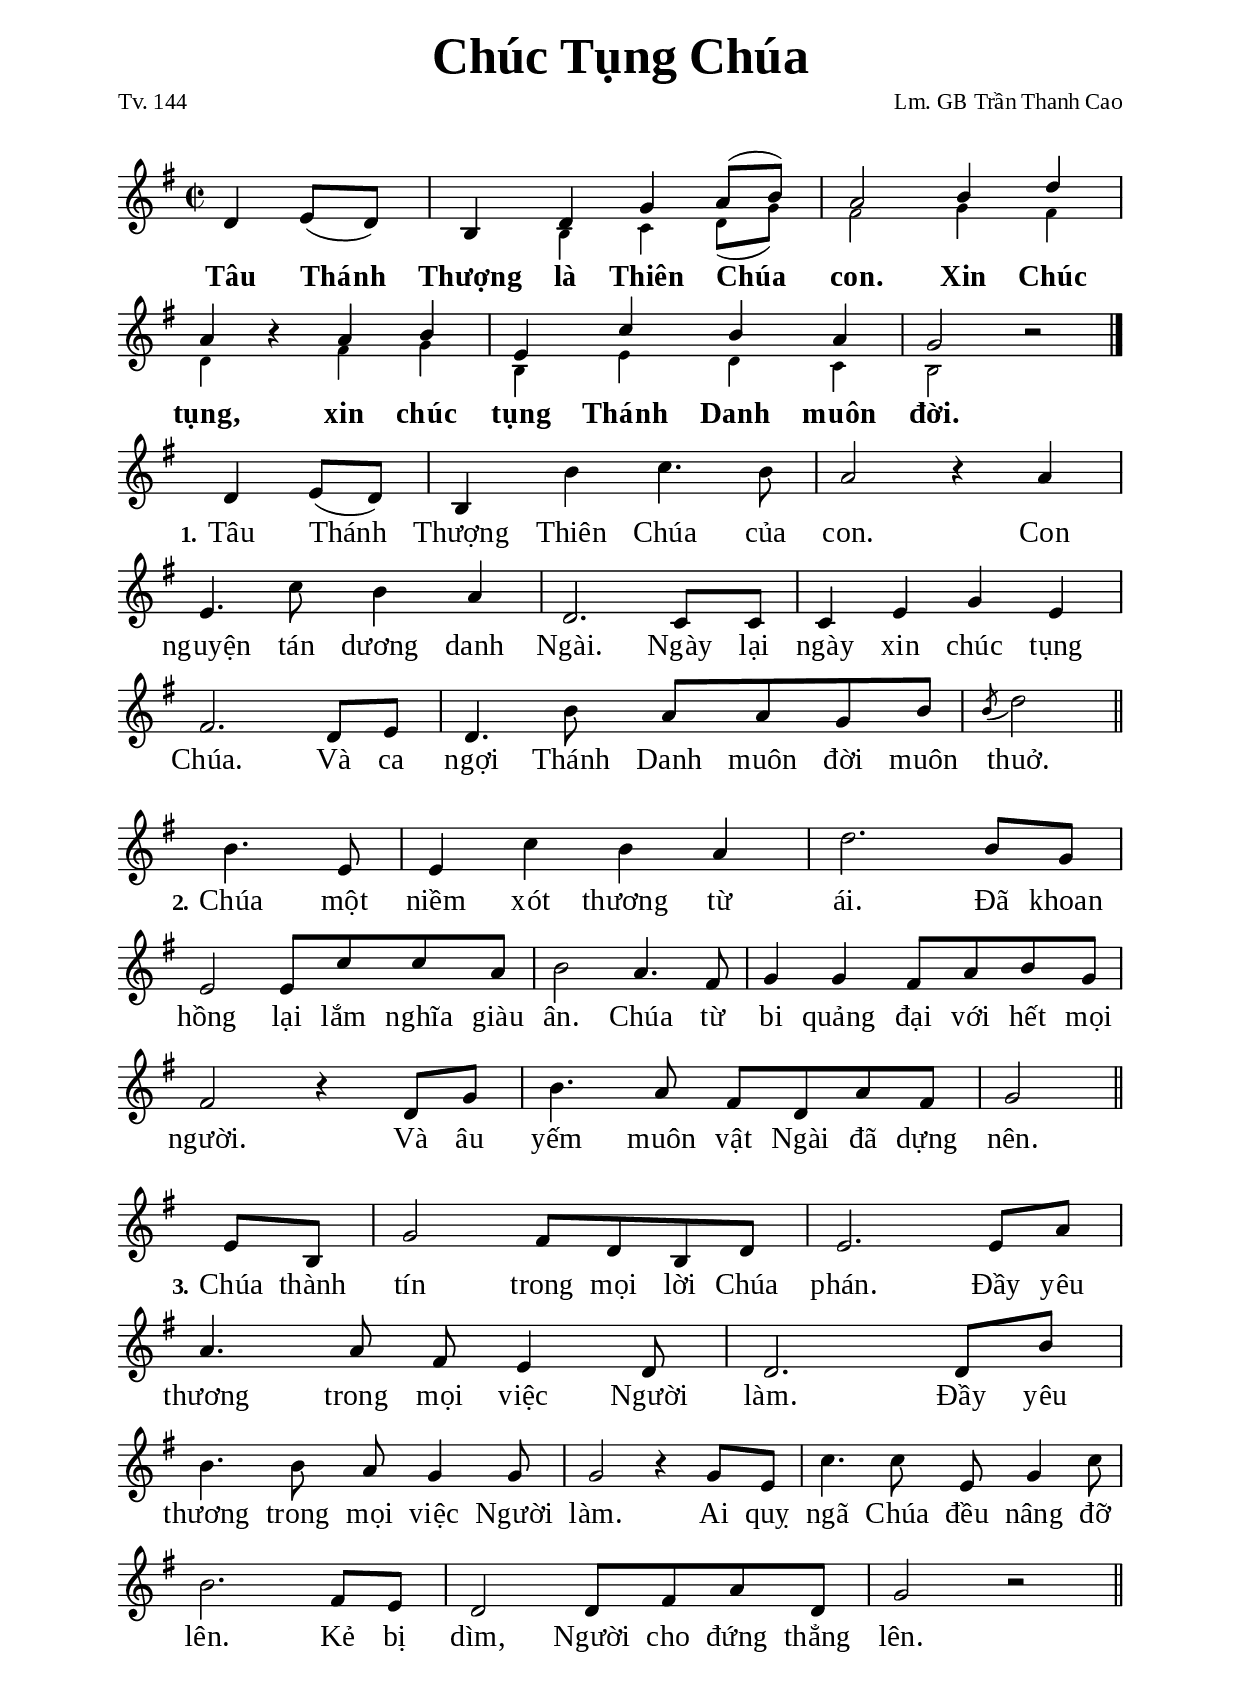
% Cài đặt chung
\version "2.22.1"
\include "english.ly"

\header {
  title = \markup { \fontsize #3 "Chúc Tụng Chúa" }
  poet = "Tv. 144"
  composer = "Lm. GB Trần Thanh Cao"
  arranger = " "
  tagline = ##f
}

\paper {
  #(set-paper-size "a4")
  top-margin = 10\mm
  bottom-margin = 10\mm
  left-margin = 20\mm
  right-margin = 20\mm
  indent = #0
  #(define fonts
    (make-pango-font-tree
      "Liberation Serif"
      "Liberation Serif"
      "Liberation Serif"
      (/ 20 20)))
  page-count = #1
}

% Nhạc điệp khúc
nhacDiepKhucSop = \relative c' {
  \partial 2 d4 e8 _(d) |
  b4 d g a8 (b) |
  a2 b4 d |
  a r a b |
  e, c' b a |
  g2 r \bar "|."
}

nhacDiepKhucBas = \relative c' {
  \override NoteHead.font-size = #-2
  \skip 2
  \skip 4 b4 c d8 (g) |
  fs2 g4 fs |
  d r fs g |
  b, e d c |
  b2 r
}

% Nhạc phiên khúc
nhacPhienKhucMot = \relative c' {
  \partial 2 d4 e8 (d) |
  b4 b' c4. b8 |
  a2 r4 a |
  e4. c'8 b4 a |
  d,2. c8 c |
  c4 e g e |
  fs2. d8 e |
  d4. b'8 a a g b |
  \acciaccatura b8 d2 \bar "||"
}

nhacPhienKhucHai = \relative c'' {
  \partial 2 b4. e,8 |
  e4 c' b a |
  d2. b8 g |
  e2 e8 c' c a |
  b2 a4. fs8 |
  g4 g fs8 a b g |
  fs2 r4 d8 g |
  b4. a8 fs d a' fs |
  g2 \bar "||"
}

nhacPhienKhucBa = \relative c' {
  \partial 4 e8 b |
  g'2 fs8 d b d |
  e2. e8 a |
  a4. a8 fs e4 d8 |
  d2. d8 b' |
  b4. b8 a g4 g8 |
  g2 r4 g8 e |
  c'4. c8 e, g4 c8 |
  b2. fs8 e |
  d2 d8 fs a d, |
  g2 r \bar "||"
}

% Lời điệp khúc
loiDiepKhuc = \lyricmode {
  \override Lyrics.LyricText.font-series = #'bold
  Tâu Thánh Thượng là Thiên Chúa con.
  Xin Chúc tụng, xin chúc tụng Thánh Danh muôn đời.
}

% Lời phiên khúc
loiPhienKhucMot = \lyricmode {
  \set stanza = #"1."
  Tâu Thánh Thượng Thiên Chúa của con.
  Con nguyện tán dương danh Ngài.
  Ngày lại ngày xin chúc tụng Chúa.
  Và ca ngợi Thánh Danh muôn đời muôn thuở.
}

loiPhienKhucHai = \lyricmode {
  \set stanza = #"2."
  Chúa một niềm xót thương từ ái.
  Đã khoan hồng lại lắm nghĩa giàu ân.
  Chúa từ bi quảng đại với hết mọi người.
  Và âu yếm muôn vật Ngài đã dựng nên.
}

loiPhienKhucBa = \lyricmode {
  \set stanza = #"3."
  Chúa thành tín trong mọi lời Chúa phán.
  Đầy yêu thương trong mọi việc Người làm.
  Đầy yêu thương trong mọi việc Người làm.
  Ai quỵ ngã Chúa đều nâng đỡ lên.
  Kẻ bị dìm, Người cho đứng thẳng lên.
}


% Dàn trang
\score {
  \new ChoirStaff <<
    \new Staff = diepKhuc \with {
        \consists "Merge_rests_engraver"
        %\magnifyStaff #(magstep +1)
      }
      <<
      \new Voice = beSop {
        \voiceOne \key g \major \time 2/2 \nhacDiepKhucSop
      }
      \new Voice = beBas {
        \voiceTwo \key g \major \time 2/2 \nhacDiepKhucBas
      }
    >>
    \new Lyrics \lyricsto beSop \loiDiepKhuc
  >>
  \layout {
    \override Lyrics.LyricText.font-series = #'bold
    \override Lyrics.LyricText.font-size = #+2.5
    \override Lyrics.LyricSpace.minimum-distance = #3.0
    \override Score.BarNumber.break-visibility = ##(#f #f #f)
    \override Score.SpacingSpanner.uniform-stretching = ##t
  }
}

\score {
  \new ChoirStaff <<
    \new Staff = phienKhuc \with {
        %\magnifyStaff #(magstep +1)
      }
      <<
      \new Voice = beSop {
        \key g \major \time 2/2 \nhacPhienKhucMot
      }
    >>
    \new Lyrics \lyricsto beSop \loiPhienKhucMot
  >>
  \layout {
    \override Staff.TimeSignature.transparent = ##t
    \override Lyrics.LyricText.font-size = #+2.5
    \override Lyrics.LyricSpace.minimum-distance = #2.5
    \override Score.BarNumber.break-visibility = ##(#f #f #f)
    \override Score.SpacingSpanner.uniform-stretching = ##t
  }
}

\score {
  \new ChoirStaff <<
    \new Staff = phienKhuc \with {
        %\magnifyStaff #(magstep +1)
      }
      <<
      \new Voice = beSop {
        \key g \major \time 2/2 \nhacPhienKhucHai
      }
    >>
    \new Lyrics \lyricsto beSop \loiPhienKhucHai
  >>
  \layout {
    \override Staff.TimeSignature.transparent = ##t
    \override Lyrics.LyricText.font-size = #+2.5
    \override Lyrics.LyricSpace.minimum-distance = #1.8
    \override Score.BarNumber.break-visibility = ##(#f #f #f)
    \override Score.SpacingSpanner.uniform-stretching = ##t
  }
}

\score {
  \new ChoirStaff <<
    \new Staff = phienKhuc \with {
        %\magnifyStaff #(magstep +1)
      }
      <<
      \new Voice = beSop {
        \key g \major \time 2/2 \nhacPhienKhucBa
      }
    >>
    \new Lyrics \lyricsto beSop \loiPhienKhucBa
  >>
  \layout {
    \override Staff.TimeSignature.transparent = ##t
    \override Lyrics.LyricText.font-size = #+2.5
    \override Lyrics.LyricSpace.minimum-distance = #1.5
    \override Score.BarNumber.break-visibility = ##(#f #f #f)
    \override Score.SpacingSpanner.uniform-stretching = ##t
  }
}
